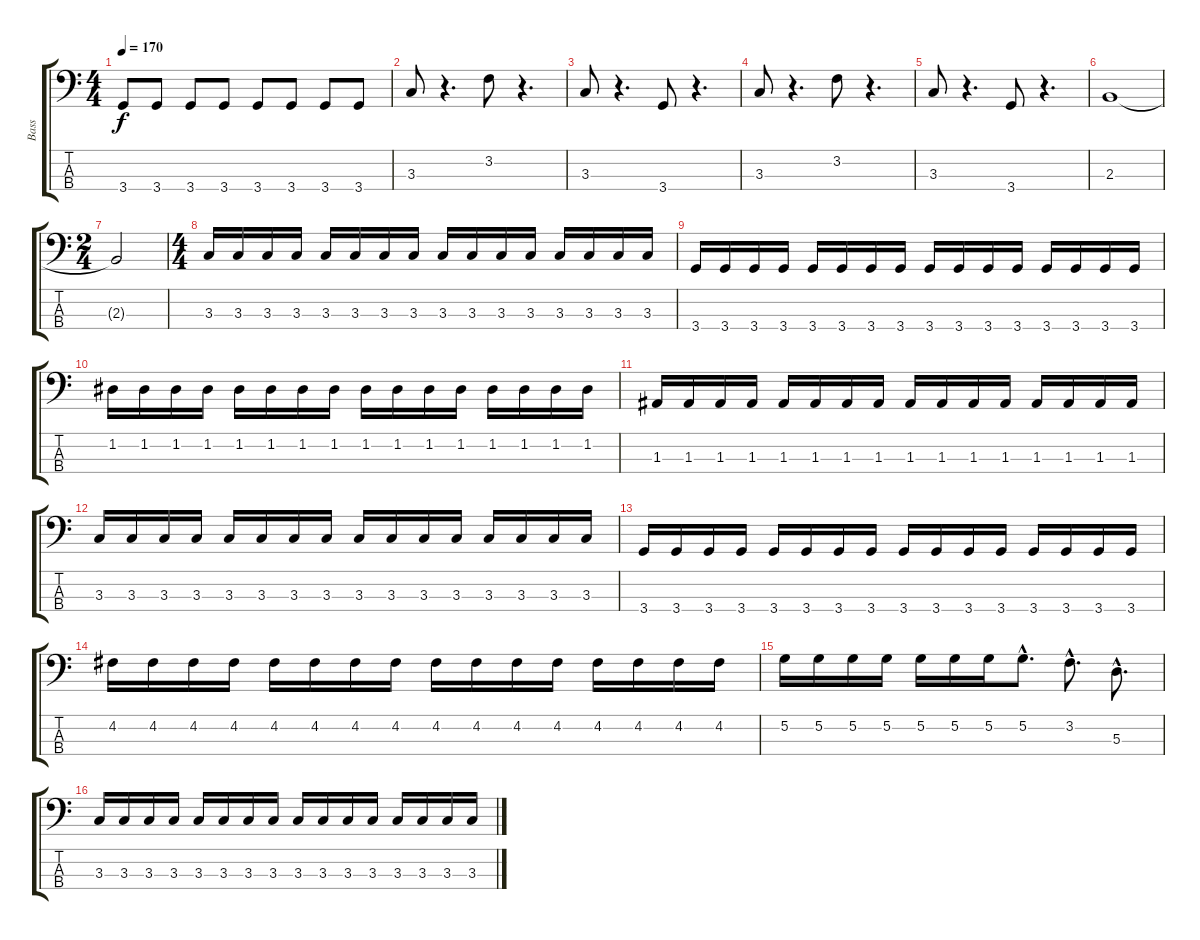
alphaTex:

\track ("Bass" "Bass") {instrument electricbassfinger}
\staff {score tabs}
\tuning (G2 D2 A1 E1) {hide}
\ts (4 4)
\tempo 170
\clef f4
\ks c
3.4.8{dy f} 3.4.8 3.4.8 3.4.8 3.4.8 3.4.8 3.4.8 3.4.8 |
3.3.8 r.4{d} 3.2.8 r.4{d} |
3.3.8 r.4{d} 3.4.8 r.4{d} |
3.3.8 r.4{d} 3.2.8 r.4{d} |
3.3.8 r.4{d} 3.4.8 r.4{d} |
2.3.1 |
\ts (2 4)
2.3{t}.2 |
\ts (4 4)
3.3.16 3.3.16 3.3.16 3.3.16 3.3.16 3.3.16 3.3.16 3.3.16 3.3.16 3.3.16 3.3.16 3.3.16 3.3.16 3.3.16 3.3.16 3.3.16 |
3.4.16 3.4.16 3.4.16 3.4.16 3.4.16 3.4.16 3.4.16 3.4.16 3.4.16 3.4.16 3.4.16 3.4.16 3.4.16 3.4.16 3.4.16 3.4.16 |
1.2.16 1.2.16 1.2.16 1.2.16 1.2.16 1.2.16 1.2.16 1.2.16 1.2.16 1.2.16 1.2.16 1.2.16 1.2.16 1.2.16 1.2.16 1.2.16 |
1.3.16 1.3.16 1.3.16 1.3.16 1.3.16 1.3.16 1.3.16 1.3.16 1.3.16 1.3.16 1.3.16 1.3.16 1.3.16 1.3.16 1.3.16 1.3.16 |
3.3.16 3.3.16 3.3.16 3.3.16 3.3.16 3.3.16 3.3.16 3.3.16 3.3.16 3.3.16 3.3.16 3.3.16 3.3.16 3.3.16 3.3.16 3.3.16 |
3.4.16 3.4.16 3.4.16 3.4.16 3.4.16 3.4.16 3.4.16 3.4.16 3.4.16 3.4.16 3.4.16 3.4.16 3.4.16 3.4.16 3.4.16 3.4.16 |
4.2.16 4.2.16 4.2.16 4.2.16 4.2.16 4.2.16 4.2.16 4.2.16 4.2.16 4.2.16 4.2.16 4.2.16 4.2.16 4.2.16 4.2.16 4.2.16 |
5.2.16 5.2.16 5.2.16 5.2.16 5.2.16 5.2.16 5.2.16 5.2{hac}.8{d} 3.2{hac}.8{d} 5.3{hac}.8{d} |
3.3.16 3.3.16 3.3.16 3.3.16 3.3.16 3.3.16 3.3.16 3.3.16 3.3.16 3.3.16 3.3.16 3.3.16 3.3.16 3.3.16 3.3.16 3.3.16
